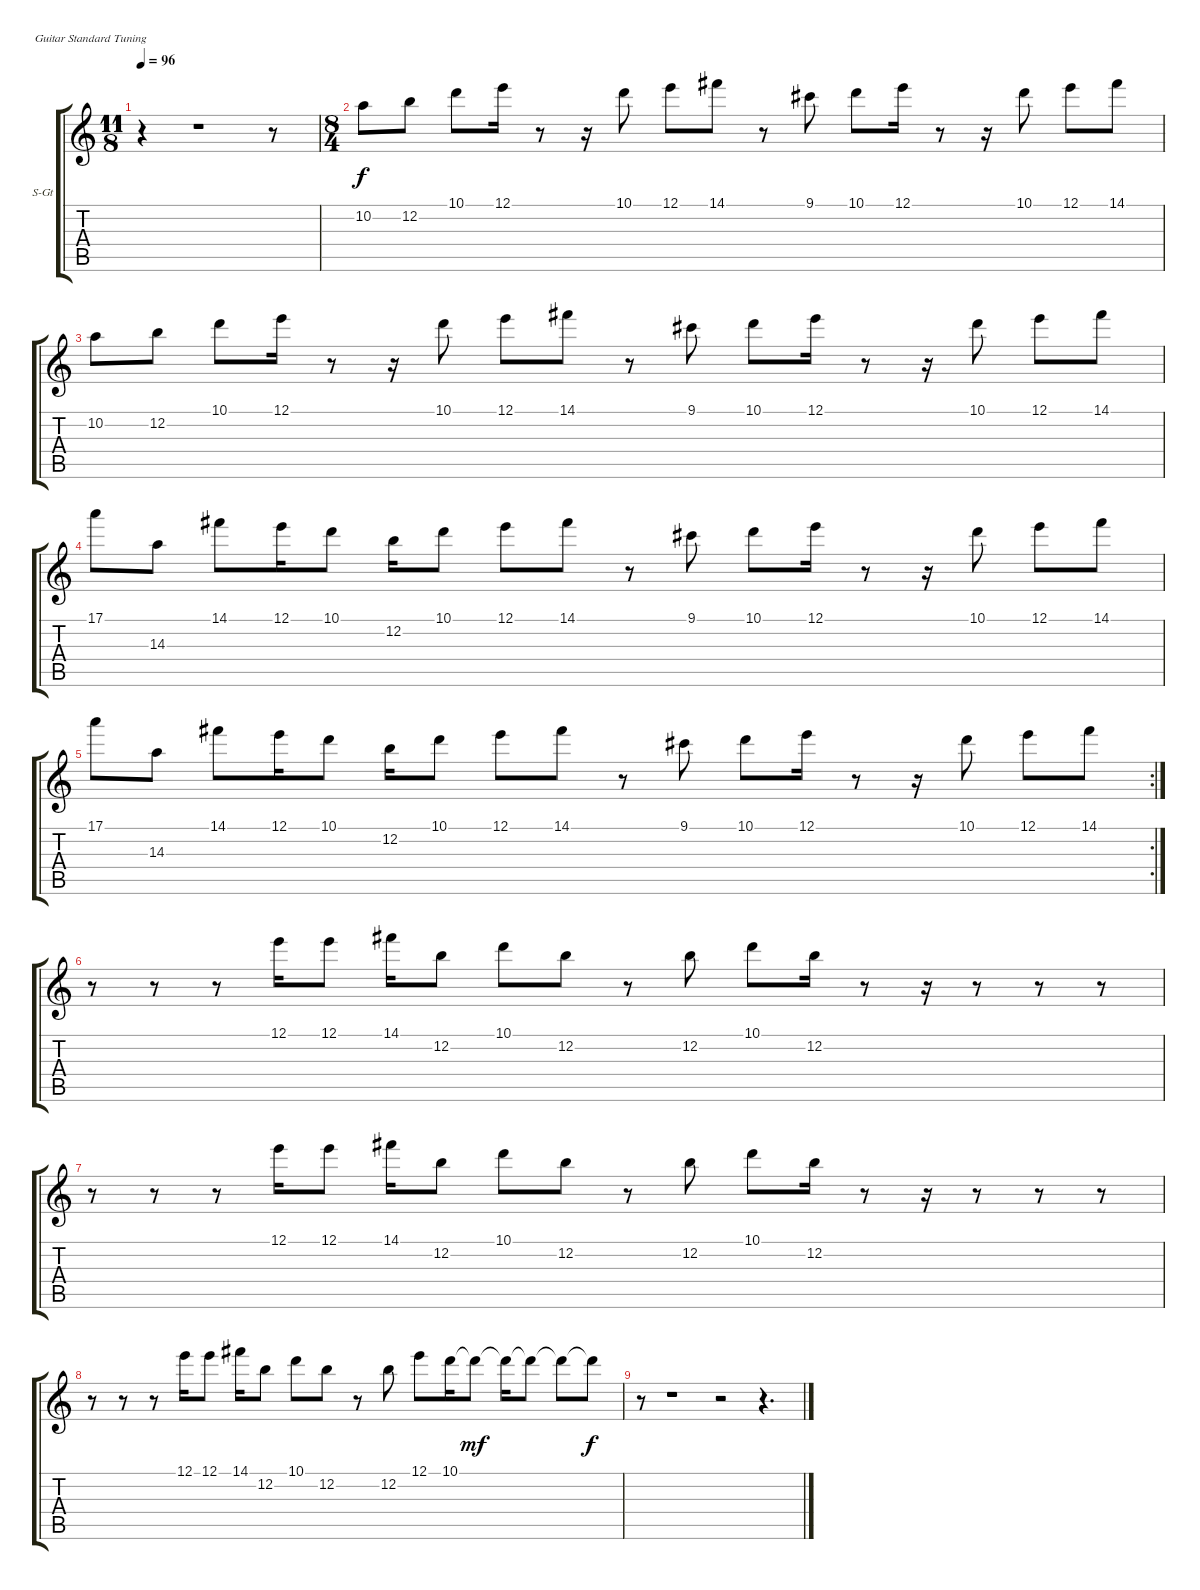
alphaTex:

\bracketExtendMode groupsimilarinstruments
\firstSystemTrackNameOrientation horizontal
\otherSystemsTrackNameOrientation horizontal
\track ("vocal G.Gil" "S-Gt") {instrument flute}
\staff {score tabs}
\tuning (E4 B3 G3 D3 A2 E2)
\displaytranspose 12
\ts (11 8)
\tempo 96
\clef g2
\ks c
r.4{dy f} r.1 r.8 |
\ts (8 4)
10.2.8 12.2.8 10.1.8 12.1.16 r.8 r.16 10.1.8 12.1.8 14.1.8 r.8 9.1.8 10.1.8 12.1.16 r.8 r.16 10.1.8 12.1.8 14.1.8 |
10.2.8 12.2.8 10.1.8 12.1.16 r.8 r.16 10.1.8 12.1.8 14.1.8 r.8 9.1.8 10.1.8 12.1.16 r.8 r.16 10.1.8 12.1.8 14.1.8 |
17.1.8 14.3.8 14.1.8 12.1.16 10.1.8 12.2.16 10.1.8 12.1.8 14.1.8 r.8 9.1.8 10.1.8 12.1.16 r.8 r.16 10.1.8 12.1.8 14.1.8 |
\rc 2
17.1.8 14.3.8 14.1.8 12.1.16 10.1.8 12.2.16 10.1.8 12.1.8 14.1.8 r.8 9.1.8 10.1.8 12.1.16 r.8 r.16 10.1.8 12.1.8 14.1.8 |
r.8 r.8 r.8 12.1.16 12.1.8 14.1.16 12.2.8 10.1.8 12.2.8 r.8 12.2.8 10.1.8 12.2.16 r.8 r.16 r.8 r.8 r.8 |
r.8 r.8 r.8 12.1.16 12.1.8 14.1.16 12.2.8 10.1.8 12.2.8 r.8 12.2.8 10.1.8 12.2.16 r.8 r.16 r.8 r.8 r.8 |
r.8 r.8 r.8 12.1.16 12.1.8 14.1.16 12.2.8 10.1.8 12.2.8 r.8 12.2.8 12.1.8 10.1.16 10.1{t}.8{dy mf} 10.1{t}.16 10.1{t}.8 10.1{t}.8 10.1{t}.8{dy f} |
r.8 r.1 r.2 r.4{d}
